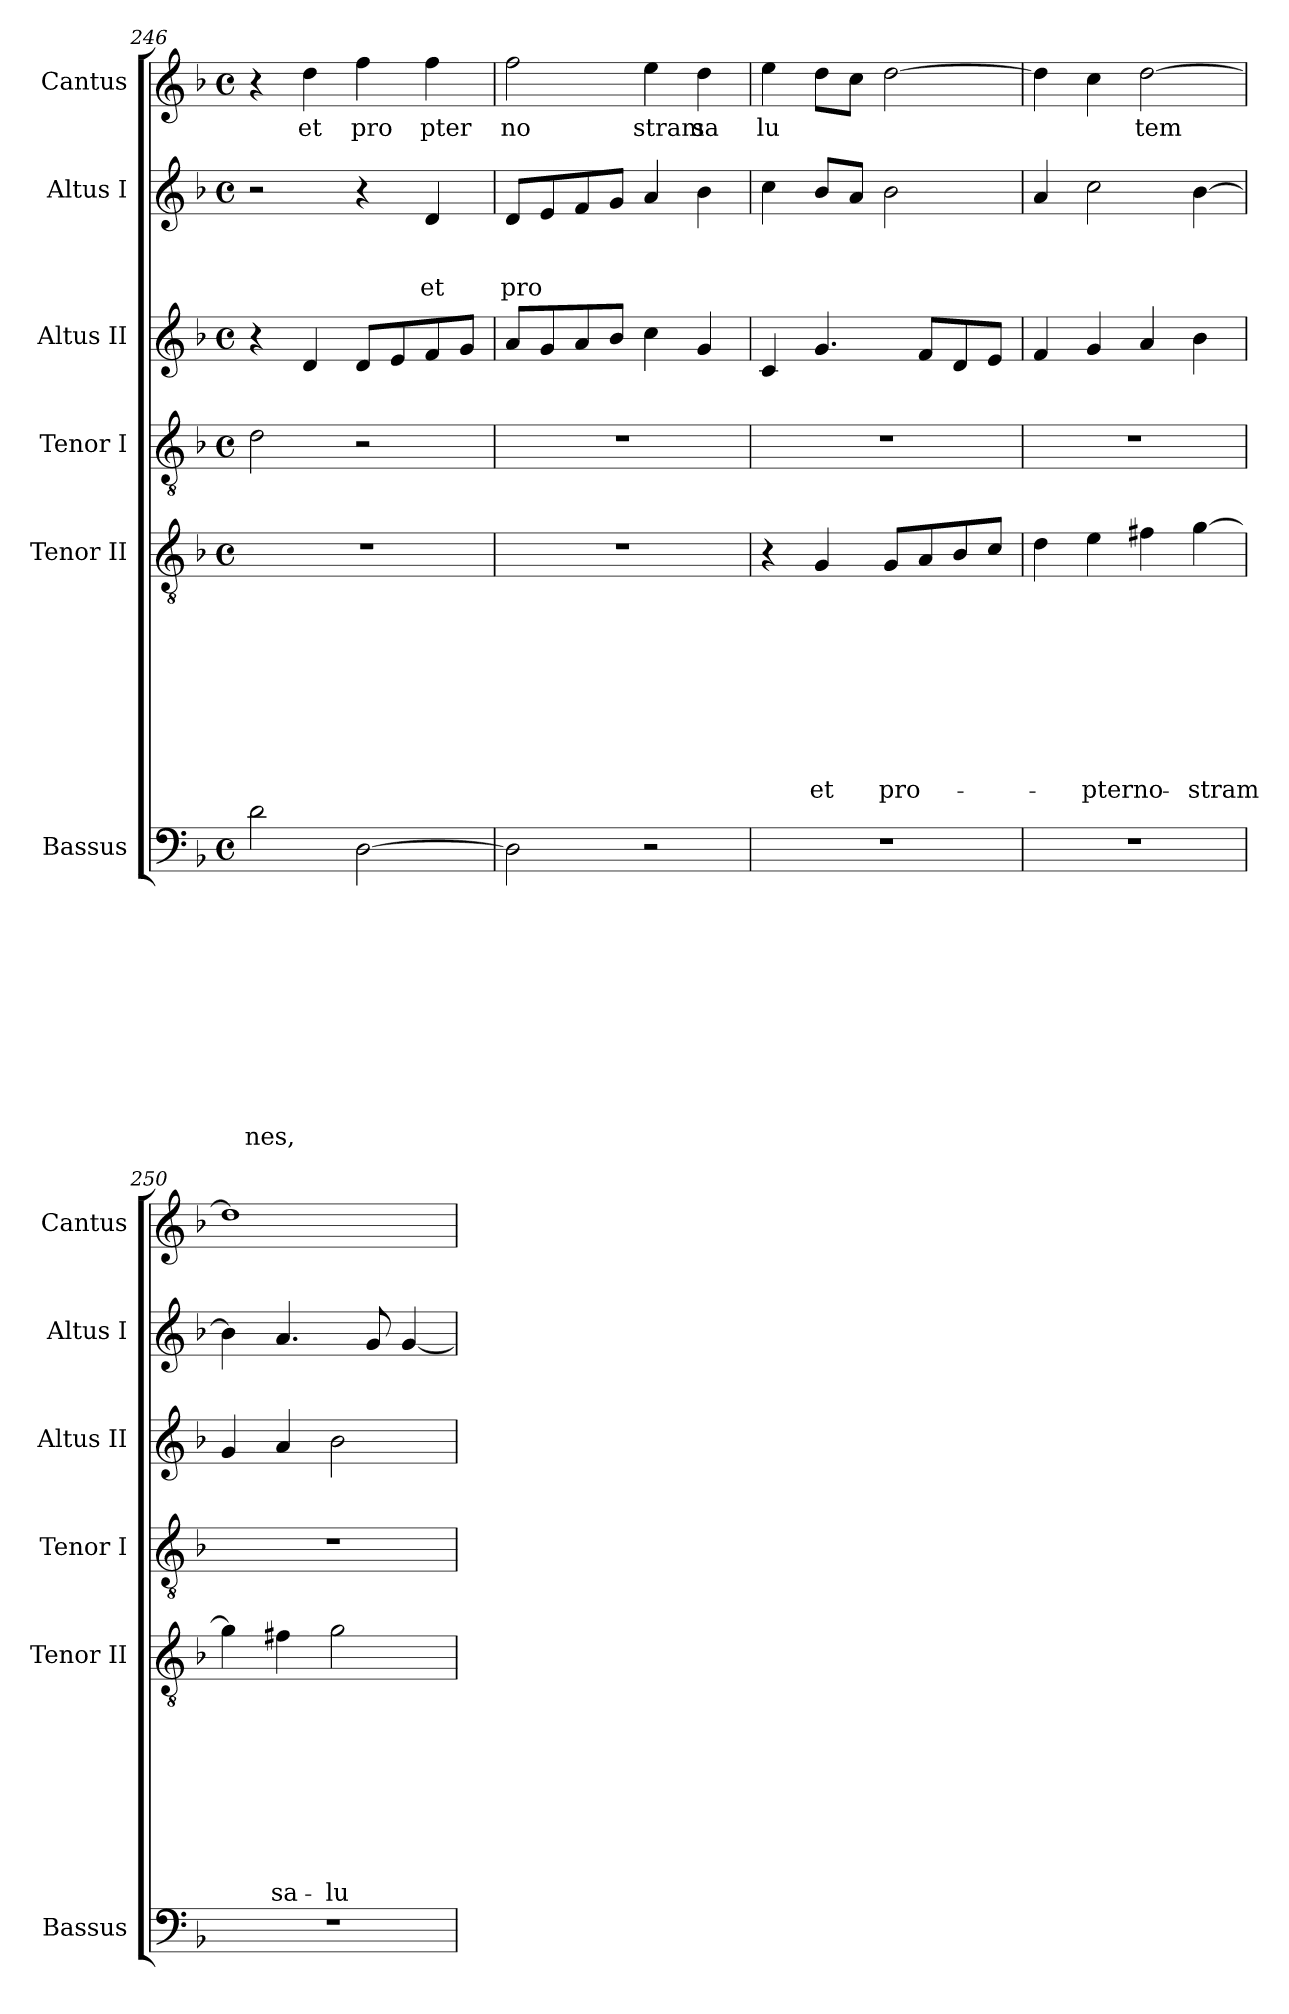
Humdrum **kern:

**kern	**text	**text	**text	**text	**text	**text	**text	**text	**text	**text	**text	**kern	**text	**text	**text	**text	**text	**text	**text	**text	**text	**kern	**text	**kern	**kern	**text	**text	**text	**kern	**text
*part6	*part6	*part6	*part6	*part6	*part6	*part6	*part6	*part6	*part6	*part6	*part6	*part5	*part5	*part5	*part5	*part5	*part5	*part5	*part5	*part5	*part5	*part4	*part4	*part3	*part2	*part2	*part2	*part2	*part1	*part1
*staff6	*staff6	*staff6	*staff6	*staff6	*staff6	*staff6	*staff6	*staff6	*staff6	*staff6	*staff6	*staff5	*staff5	*staff5	*staff5	*staff5	*staff5	*staff5	*staff5	*staff5	*staff5	*staff4	*staff4	*staff3	*staff2	*staff2	*staff2	*staff2	*staff1	*staff1
*I"Bassus	*	*	*	*	*	*	*	*	*	*	*	*I"Tenor II	*	*	*	*	*	*	*	*	*	*I"Tenor I	*	*I"Altus II	*I"Altus I	*	*	*	*I"Cantus	*
*I'Bassus	*	*	*	*	*	*	*	*	*	*	*	*I'Tenor II	*	*	*	*	*	*	*	*	*	*I'Tenor I	*	*I'Altus II	*I'Altus I	*	*	*	*I'Cantus	*
*clefF4	*	*	*	*	*	*	*	*	*	*	*	*clefGv2	*	*	*	*	*	*	*	*	*	*clefGv2	*	*clefG2	*clefG2	*	*	*	*clefG2	*
*k[b-]	*	*	*	*	*	*	*	*	*	*	*	*k[b-]	*	*	*	*	*	*	*	*	*	*k[b-]	*	*k[b-]	*k[b-]	*	*	*	*k[b-]	*
*F:	*	*	*	*	*	*	*	*	*	*	*	*F:	*	*	*	*	*	*	*	*	*	*F:	*	*F:	*F:	*	*	*	*F:	*
*M4/4	*	*	*	*	*	*	*	*	*	*	*	*M4/4	*	*	*	*	*	*	*	*	*	*M4/4	*	*M4/4	*M4/4	*	*	*	*M4/4	*
*met(c)	*	*	*	*	*	*	*	*	*	*	*	*met(c)	*	*	*	*	*	*	*	*	*	*met(c)	*	*met(c)	*met(c)	*	*	*	*met(c)	*
=246	=246	=246	=246	=246	=246	=246	=246	=246	=246	=246	=246	=246	=246	=246	=246	=246	=246	=246	=246	=246	=246	=246	=246	=246	=246	=246	=246	=246	=246	=246
!	!	!	!	!	!	!	!	!	!	!	!LO:LY:b	!	!	!	!	!	!	!	!	!	!	!	!	!	!	!	!	!	!	!
2d\	.	.	.	.	.	.	.	.	.	.	-nes,	1r	.	.	.	.	.	.	.	.	.	2d\	.	4r	2r	.	.	.	4r	.
!	!	!	!	!	!	!	!	!	!	!	!	!	!	!	!	!	!	!	!	!	!	!	!	!	!	!	!	!	!	!LO:LY:b
.	.	.	.	.	.	.	.	.	.	.	.	.	.	.	.	.	.	.	.	.	.	.	.	4d/	.	.	.	.	4dd\	et
!	!	!	!	!	!	!	!	!	!	!	!	!	!	!	!	!	!	!	!	!	!	!	!	!	!	!	!	!	!	!LO:LY:b
[>2D\	.	.	.	.	.	.	.	.	.	.	.	.	.	.	.	.	.	.	.	.	.	2r	.	8d/L	4r	.	.	.	4ff\	pro
.	.	.	.	.	.	.	.	.	.	.	.	.	.	.	.	.	.	.	.	.	.	.	.	8e/	.	.	.	.	.	.
!	!	!	!	!	!	!	!	!	!	!	!	!	!	!	!	!	!	!	!	!	!	!	!	!	!	!	!	!LO:LY:b	!	!LO:LY:b
.	.	.	.	.	.	.	.	.	.	.	.	.	.	.	.	.	.	.	.	.	.	.	.	8f/	4d/	.	.	et	4ff\	pter
.	.	.	.	.	.	.	.	.	.	.	.	.	.	.	.	.	.	.	.	.	.	.	.	8g/J	.	.	.	.	.	.
!!LO:PB:g=z
=247	=247	=247	=247	=247	=247	=247	=247	=247	=247	=247	=247	=247	=247	=247	=247	=247	=247	=247	=247	=247	=247	=247	=247	=247	=247	=247	=247	=247	=247	=247
!	!	!	!	!	!	!	!	!	!	!	!	!	!	!	!	!	!	!	!	!	!	!	!	!	!	!	!	!LO:LY:b	!	!LO:LY:b
2D\]	.	.	.	.	.	.	.	.	.	.	.	1r	.	.	.	.	.	.	.	.	.	1r	.	8a/L	8d/L	.	.	pro	2ff\	no
.	.	.	.	.	.	.	.	.	.	.	.	.	.	.	.	.	.	.	.	.	.	.	.	8g/	8e/	.	.	.	.	.
.	.	.	.	.	.	.	.	.	.	.	.	.	.	.	.	.	.	.	.	.	.	.	.	8a/	8f/	.	.	.	.	.
.	.	.	.	.	.	.	.	.	.	.	.	.	.	.	.	.	.	.	.	.	.	.	.	8b-/J	8g/J	.	.	.	.	.
!	!	!	!	!	!	!	!	!	!	!	!	!	!	!	!	!	!	!	!	!	!	!	!	!	!	!	!	!	!	!LO:LY:b
2r	.	.	.	.	.	.	.	.	.	.	.	.	.	.	.	.	.	.	.	.	.	.	.	4cc\	4a/	.	.	.	4ee\	stram
!	!	!	!	!	!	!	!	!	!	!	!	!	!	!	!	!	!	!	!	!	!	!	!	!	!	!	!	!	!	!LO:LY:b
.	.	.	.	.	.	.	.	.	.	.	.	.	.	.	.	.	.	.	.	.	.	.	.	4g/	4b-\	.	.	.	4dd\	sa
=248	=248	=248	=248	=248	=248	=248	=248	=248	=248	=248	=248	=248	=248	=248	=248	=248	=248	=248	=248	=248	=248	=248	=248	=248	=248	=248	=248	=248	=248	=248
!	!	!	!	!	!	!	!	!	!	!	!	!	!	!	!	!	!	!	!	!	!	!	!	!	!	!	!	!	!	!LO:LY:b
1r	.	.	.	.	.	.	.	.	.	.	.	4r	.	.	.	.	.	.	.	.	.	1r	.	4c/	4cc\	.	.	.	4ee\	lu
!	!	!	!	!	!	!	!	!	!	!	!	!	!	!	!	!	!	!	!	!	!LO:LY:b	!	!	!	!	!	!	!	!	!
.	.	.	.	.	.	.	.	.	.	.	.	4G/	.	.	.	.	.	.	.	.	et	.	.	4.g/	8b-/L	.	.	.	8dd\L	.
.	.	.	.	.	.	.	.	.	.	.	.	.	.	.	.	.	.	.	.	.	.	.	.	.	8a/J	.	.	.	8cc\J	.
!	!	!	!	!	!	!	!	!	!	!	!	!	!	!	!	!	!	!	!	!	!LO:LY:b	!	!	!	!	!	!	!	!	!
.	.	.	.	.	.	.	.	.	.	.	.	8G/L	.	.	.	.	.	.	.	.	pro-	.	.	.	2b-\	.	.	.	[>2dd\	.
.	.	.	.	.	.	.	.	.	.	.	.	8A/	.	.	.	.	.	.	.	.	.	.	.	8f/L	.	.	.	.	.	.
.	.	.	.	.	.	.	.	.	.	.	.	8B-/	.	.	.	.	.	.	.	.	.	.	.	8d/	.	.	.	.	.	.
.	.	.	.	.	.	.	.	.	.	.	.	8c/J	.	.	.	.	.	.	.	.	.	.	.	8e/J	.	.	.	.	.	.
=249	=249	=249	=249	=249	=249	=249	=249	=249	=249	=249	=249	=249	=249	=249	=249	=249	=249	=249	=249	=249	=249	=249	=249	=249	=249	=249	=249	=249	=249	=249
1r	.	.	.	.	.	.	.	.	.	.	.	4d\	.	.	.	.	.	.	.	.	.	1r	.	4f/	4a/	.	.	.	4dd\]	.
!	!	!	!	!	!	!	!	!	!	!	!	!	!	!	!	!	!	!	!	!	!LO:LY:b	!	!	!	!	!	!	!	!	!
.	.	.	.	.	.	.	.	.	.	.	.	4e\	.	.	.	.	.	.	.	.	-pterno-	.	.	4g/	2cc\	.	.	.	4cc\	.
!	!	!	!	!	!	!	!	!	!	!	!	!	!	!	!	!	!	!	!	!	!	!	!	!	!	!	!	!	!	!LO:LY:b
.	.	.	.	.	.	.	.	.	.	.	.	4f#X\	.	.	.	.	.	.	.	.	.	.	.	4a/	.	.	.	.	[>2dd\	tem
!	!	!	!	!	!	!	!	!	!	!	!	!	!	!	!	!	!	!	!	!	!LO:LY:b	!	!	!	!	!	!	!	!	!
.	.	.	.	.	.	.	.	.	.	.	.	[>4g\	.	.	.	.	.	.	.	.	-stram	.	.	4b-\	[>4b-\	.	.	.	.	.
=250	=250	=250	=250	=250	=250	=250	=250	=250	=250	=250	=250	=250	=250	=250	=250	=250	=250	=250	=250	=250	=250	=250	=250	=250	=250	=250	=250	=250	=250	=250
1r	.	.	.	.	.	.	.	.	.	.	.	4g\]	.	.	.	.	.	.	.	.	.	1r	.	4g/	4b-\]	.	.	.	1dd]	.
!	!	!	!	!	!	!	!	!	!	!	!	!	!	!	!	!	!	!	!	!	!LO:LY:b	!	!	!	!	!	!	!	!	!
.	.	.	.	.	.	.	.	.	.	.	.	4f#X\	.	.	.	.	.	.	.	.	sa-	.	.	4a/	4.a/	.	.	.	.	.
!	!	!	!	!	!	!	!	!	!	!	!	!	!	!	!	!	!	!	!	!	!LO:LY:b	!	!	!	!	!	!	!	!	!
.	.	.	.	.	.	.	.	.	.	.	.	2g\	.	.	.	.	.	.	.	.	-lu-	.	.	2b-\	.	.	.	.	.	.
.	.	.	.	.	.	.	.	.	.	.	.	.	.	.	.	.	.	.	.	.	.	.	.	.	8g/	.	.	.	.	.
.	.	.	.	.	.	.	.	.	.	.	.	.	.	.	.	.	.	.	.	.	.	.	.	.	[<4g/	.	.	.	.	.
=	=	=	=	=	=	=	=	=	=	=	=	=	=	=	=	=	=	=	=	=	=	=	=	=	=	=	=	=	=	=
*-	*-	*-	*-	*-	*-	*-	*-	*-	*-	*-	*-	*-	*-	*-	*-	*-	*-	*-	*-	*-	*-	*-	*-	*-	*-	*-	*-	*-	*-	*-
